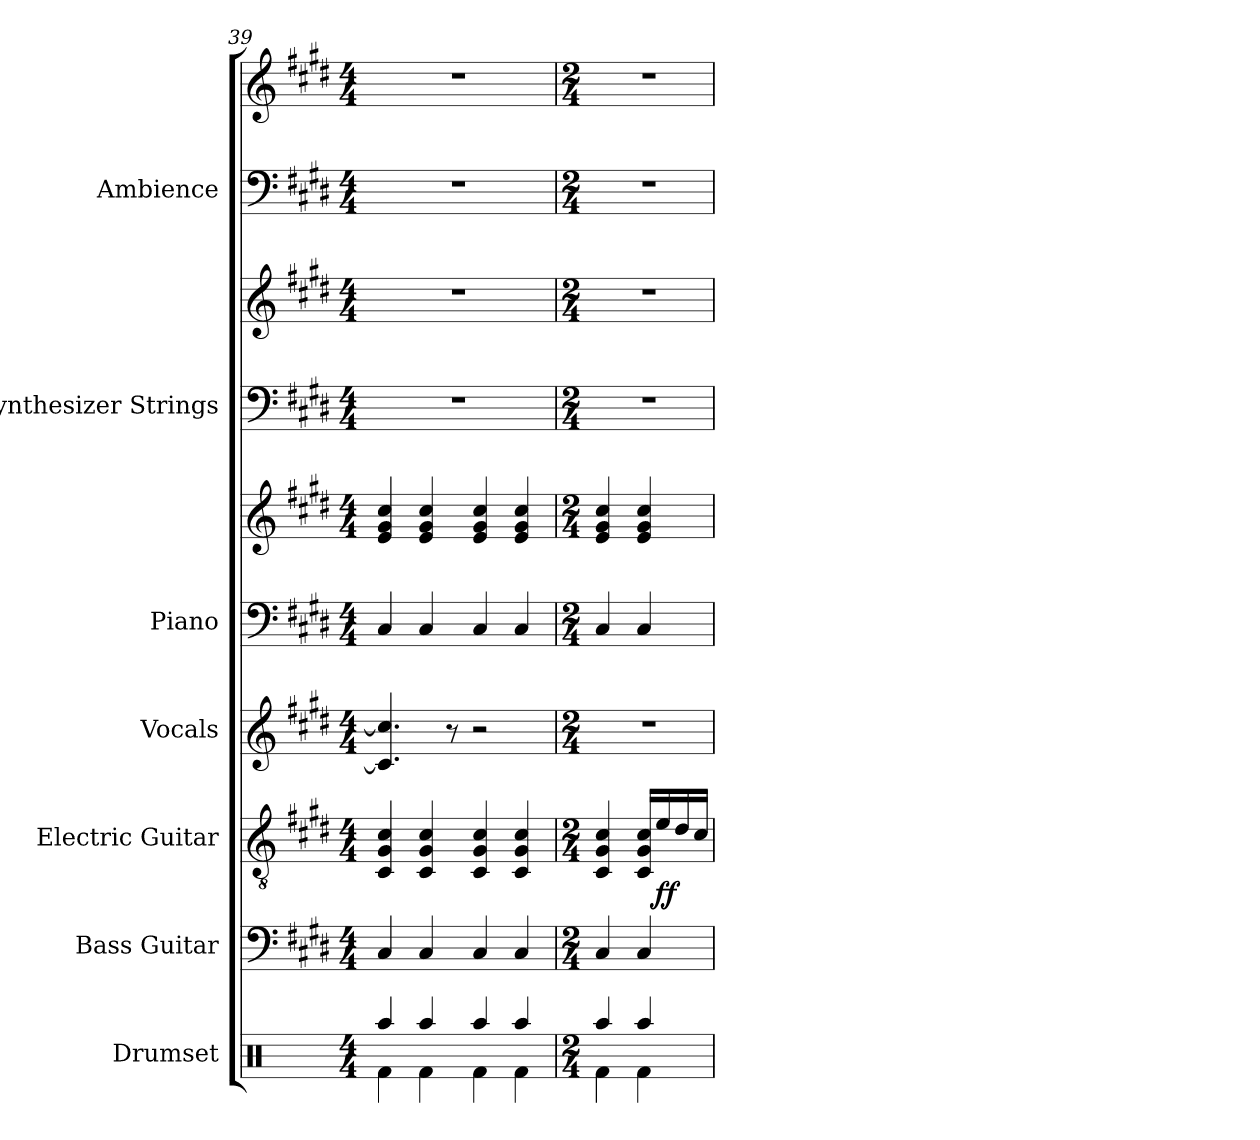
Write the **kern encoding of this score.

**kern	**kern	**kern	**dynam	**kern	**kern	**kern	**kern	**kern	**kern	**kern
*part7	*part6	*part5	*part5	*part4	*part3	*part3	*part2	*part2	*part1	*part1
*staff10	*staff9	*staff8	*staff8	*staff7	*staff6	*staff5	*staff4	*staff3	*staff2	*staff1
*I"Drumset	*I"Bass Guitar	*I"Electric Guitar	*	*I"Vocals	*I"Piano	*	*I"Synthesizer Strings	*	*I"Ambience	*
*I'D. Set	*I'B. Guit.	*I'E. Guit.	*	*I'Voc.	*I'Pno.	*	*I'Syn. Str.	*	*I'Amb.	*
*clefX	*clefF4	*clefGv2	*	*clefG2	*clefF4	*clefG2	*clefF4	*clefG2	*clefF4	*clefG2
*	*ITrd7c12	*	*	*	*	*	*	*	*	*
*k[]	*k[f#c#g#d#]	*k[f#c#g#d#]	*	*k[f#c#g#d#]	*k[f#c#g#d#]	*k[f#c#g#d#]	*k[f#c#g#d#]	*k[f#c#g#d#]	*k[f#c#g#d#]	*k[f#c#g#d#]
*M4/4	*M4/4	*M4/4	*	*M4/4	*M4/4	*M4/4	*M4/4	*M4/4	*M4/4	*M4/4
=39	=39	=39	=39	=39	=39	=39	=39	=39	=39	=39
*^	*	*	*	*	*	*	*	*	*	*
4Raa/	4Rf\	4CC#/	4C#/ 4G#/ 4c#/	.	4.c#/] 4.cc#/]	4C#/	4e/ 4g#/ 4cc#/	1r	1r	1r	1r
4Raa/	4Rf\	4CC#/	4C#/ 4G#/ 4c#/	.	.	4C#/	4e/ 4g#/ 4cc#/	.	.	.	.
.	.	.	.	.	8r	.	.	.	.	.	.
4Raa/	4Rf\	4CC#/	4C#/ 4G#/ 4c#/	.	2r	4C#/	4e/ 4g#/ 4cc#/	.	.	.	.
4Raa/	4Rf\	4CC#/	4C#/ 4G#/ 4c#/	.	.	4C#/	4e/ 4g#/ 4cc#/	.	.	.	.
=40	=40	=40	=40	=40	=40	=40	=40	=40	=40	=40	=40
*M2/4	*	*M2/4	*M2/4	*	*M2/4	*M2/4	*M2/4	*M2/4	*M2/4	*M2/4	*M2/4
4Raa/	4Rf\	4CC#/	4C#/ 4G#/ 4c#/	.	2r	4C#/	4e/ 4g#/ 4cc#/	2r	2r	2r	2r
4Raa/	4Rf\	4CC#/	16C#/ 16G#/ 16c#/LL	.	.	4C#/	4e/ 4g#/ 4cc#/	.	.	.	.
!	!	!	!	!LO:DY:b	!	!	!	!	!	!	!
.	.	.	16e/	ff	.	.	.	.	.	.	.
.	.	.	16d#/	.	.	.	.	.	.	.	.
.	.	.	16c#/JJ	.	.	.	.	.	.	.	.
*v	*v	*	*	*	*	*	*	*	*	*	*
=	=	=	=	=	=	=	=	=	=	=
*-	*-	*-	*-	*-	*-	*-	*-	*-	*-	*-
